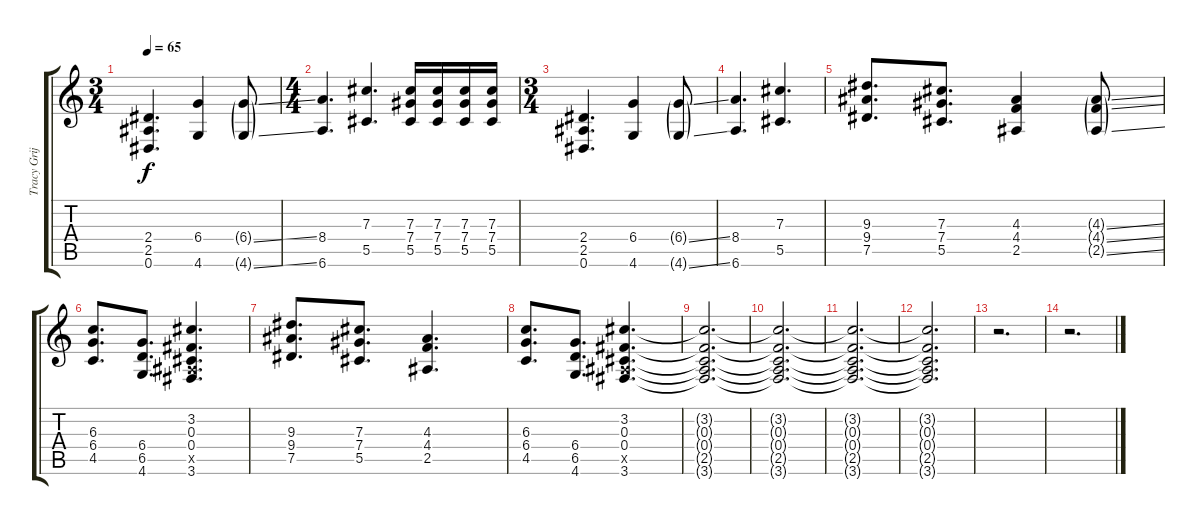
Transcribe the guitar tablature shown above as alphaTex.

\track ("Tracy Grijalva" "Tracy Grij") {instrument distortionguitar}
\staff {score tabs}
\tuning (Eb4 Bb3 Gb3 Db3 Ab2 Eb2) {hide}
\ts (3 4)
\tempo 65
\clef g2
\ks c
(2.4 2.5 0.6).4{d dy f} (6.4 4.6).4 (6.4{ss g} 4.6{ss g}).8 |
\ts (4 4)
(8.4 6.6).4{d} (7.3 5.5).4{d} (7.3 7.4 5.5).16 (7.3 7.4 5.5).16 (7.3 7.4 5.5).16 (7.3 7.4 5.5).16 |
\ts (3 4)
(2.4 2.5 0.6).4{d} (6.4 4.6).4 (6.4{ss g} 4.6{ss g}).8 |
(8.4 6.6).4{d} (7.3 5.5).4{d} |
(9.3 9.4 7.5).8{d} (7.3 7.4 5.5).8{d} (4.3 4.4 2.5).4 (4.3{ss g} 4.4{ss g} 2.5{ss g}).8 |
(6.3 6.4 4.5).8{d} (6.4 6.5 4.6).8{d} (3.2 0.3 0.4 2.5{x} 3.6).4{d} |
(9.3 9.4 7.5).8{d} (7.3 7.4 5.5).8{d} (4.3 4.4 2.5).4{d} |
(6.3 6.4 4.5).8{d} (6.4 6.5 4.6).8{d} (3.2 0.3 0.4 2.5{x} 3.6).4{d} |
(3.2{t} 0.3{t} 0.4{t} 2.5{t} 3.6{t}).2{d} |
(3.2{t} 0.3{t} 0.4{t} 2.5{t} 3.6{t}).2{d} |
(3.2{t} 0.3{t} 0.4{t} 2.5{t} 3.6{t}).2{d} |
(3.2{t} 0.3{t} 0.4{t} 2.5{t} 3.6{t}).2{d} |
r.2{d} |
r.2{d}
